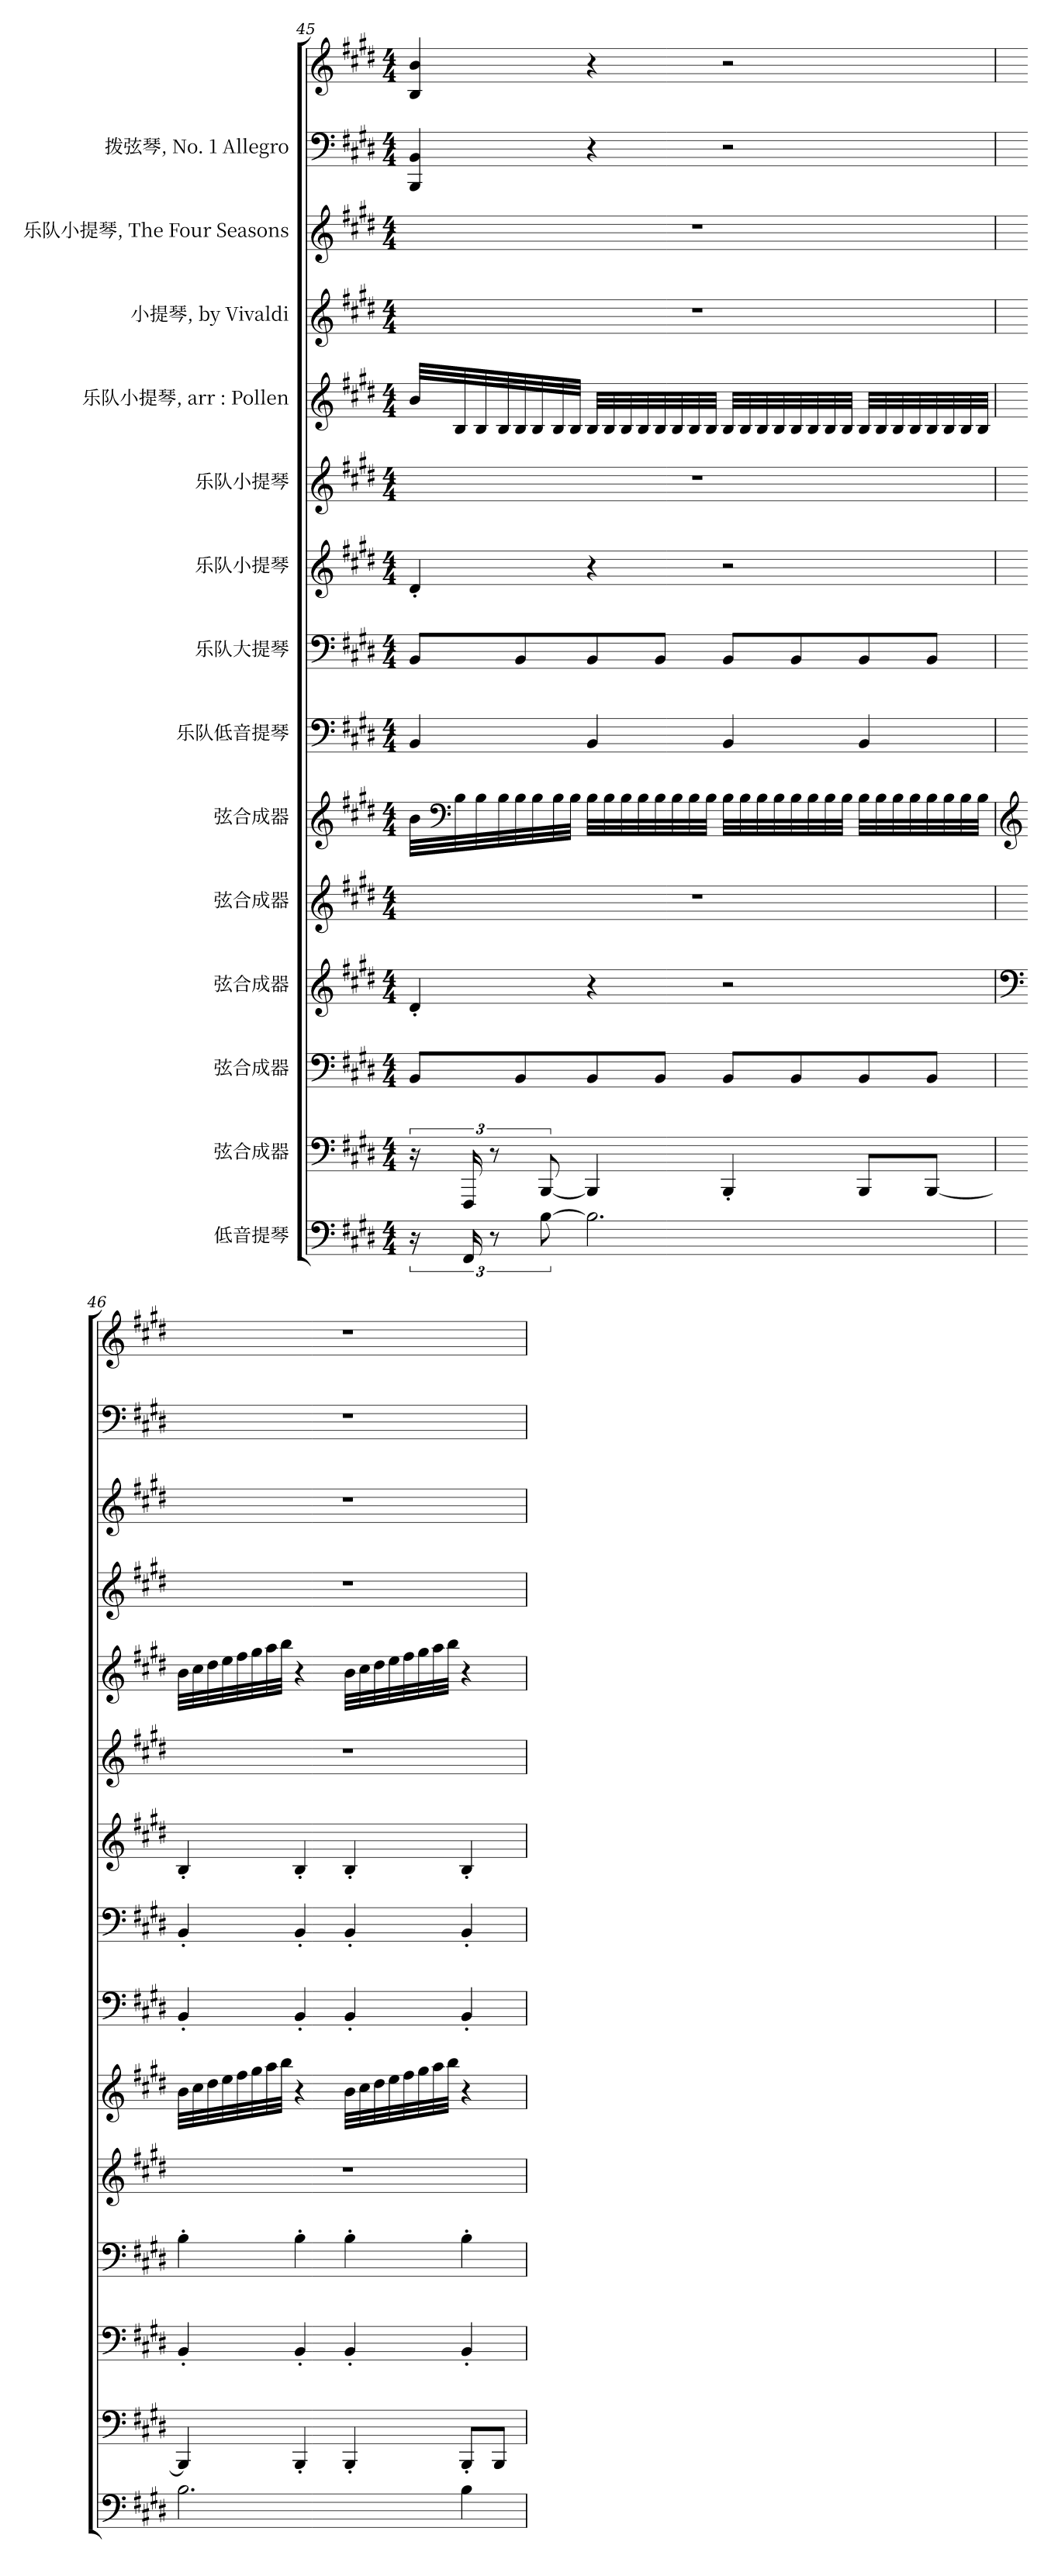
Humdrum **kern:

**kern	**kern	**kern	**kern	**kern	**kern	**kern	**kern	**kern	**kern	**kern	**kern	**kern	**kern	**kern
*part14	*part13	*part12	*part11	*part10	*part9	*part8	*part7	*part6	*part5	*part4	*part3	*part2	*part1	*part1
*staff15	*staff14	*staff13	*staff12	*staff11	*staff10	*staff9	*staff8	*staff7	*staff6	*staff5	*staff4	*staff3	*staff2	*staff1
*I"低音提琴	*I"弦合成器	*I"弦合成器	*I"弦合成器	*I"弦合成器	*I"弦合成器	*I"乐队低音提琴	*I"乐队大提琴	*I"乐队小提琴	*I"乐队小提琴	*I"乐队小提琴, arr : Pollen	*I"小提琴, by Vivaldi	*I"乐队小提琴, The Four Seasons	*I"拨弦琴, No. 1 Allegro	*
!!LO:PB:g=z
*clefF4	*clefF4	*clefF4	*clefG2	*clefG2	*clefG2	*clefF4	*clefF4	*clefG2	*clefG2	*clefG2	*clefG2	*clefG2	*clefF4	*clefG2
*ITrd7c12	*	*	*	*	*	*ITrd7c12	*	*	*	*	*	*	*	*
*k[f#c#g#d#]	*k[f#c#g#d#]	*k[f#c#g#d#]	*k[f#c#g#d#]	*k[f#c#g#d#]	*k[f#c#g#d#]	*k[f#c#g#d#]	*k[f#c#g#d#]	*k[f#c#g#d#]	*k[f#c#g#d#]	*k[f#c#g#d#]	*k[f#c#g#d#]	*k[f#c#g#d#]	*k[f#c#g#d#]	*k[f#c#g#d#]
*M4/4	*M4/4	*M4/4	*M4/4	*M4/4	*M4/4	*M4/4	*M4/4	*M4/4	*M4/4	*M4/4	*M4/4	*M4/4	*M4/4	*M4/4
=45	=45	=45	=45	=45	=45	=45	=45	=45	=45	=45	=45	=45	=45	=45
24r	24r	8BB/L	4d#'/	1r	32b\LLL	4BBB/	8BB/L	4d#'/	1r	32b/LLL	1r	1r	4BBB/ 4BB/	4B/ 4b/
*	*	*	*	*	*clefF4	*	*	*	*	*	*	*	*	*
.	.	.	.	.	32B\	.	.	.	.	32B/	.	.	.	.
24FFF#/	24FFF#/	.	.	.	.	.	.	.	.	.	.	.	.	.
.	.	.	.	.	32B\	.	.	.	.	32B/	.	.	.	.
12r	12r	.	.	.	.	.	.	.	.	.	.	.	.	.
.	.	.	.	.	32B\	.	.	.	.	32B/	.	.	.	.
.	.	8BB/	.	.	32B\	.	8BB/	.	.	32B/	.	.	.	.
.	.	.	.	.	32B\	.	.	.	.	32B/	.	.	.	.
[12BB\	[12BBB/	.	.	.	.	.	.	.	.	.	.	.	.	.
.	.	.	.	.	32B\	.	.	.	.	32B/	.	.	.	.
.	.	.	.	.	32B\JJJ	.	.	.	.	32B/JJJ	.	.	.	.
2.BB\]	4BBB/]	8BB/	4r	.	32B\LLL	4BBB/	8BB/	4r	.	32B/LLL	.	.	4r	4r
.	.	.	.	.	32B\	.	.	.	.	32B/	.	.	.	.
.	.	.	.	.	32B\	.	.	.	.	32B/	.	.	.	.
.	.	.	.	.	32B\	.	.	.	.	32B/	.	.	.	.
.	.	8BB/J	.	.	32B\	.	8BB/J	.	.	32B/	.	.	.	.
.	.	.	.	.	32B\	.	.	.	.	32B/	.	.	.	.
.	.	.	.	.	32B\	.	.	.	.	32B/	.	.	.	.
.	.	.	.	.	32B\JJJ	.	.	.	.	32B/JJJ	.	.	.	.
.	4BBB'/	8BB/L	2r	.	32B\LLL	4BBB/	8BB/L	2r	.	32B/LLL	.	.	2r	2r
.	.	.	.	.	32B\	.	.	.	.	32B/	.	.	.	.
.	.	.	.	.	32B\	.	.	.	.	32B/	.	.	.	.
.	.	.	.	.	32B\	.	.	.	.	32B/	.	.	.	.
.	.	8BB/	.	.	32B\	.	8BB/	.	.	32B/	.	.	.	.
.	.	.	.	.	32B\	.	.	.	.	32B/	.	.	.	.
.	.	.	.	.	32B\	.	.	.	.	32B/	.	.	.	.
.	.	.	.	.	32B\JJJ	.	.	.	.	32B/JJJ	.	.	.	.
.	8BBB/L	8BB/	.	.	32B\LLL	4BBB/	8BB/	.	.	32B/LLL	.	.	.	.
.	.	.	.	.	32B\	.	.	.	.	32B/	.	.	.	.
.	.	.	.	.	32B\	.	.	.	.	32B/	.	.	.	.
.	.	.	.	.	32B\	.	.	.	.	32B/	.	.	.	.
.	[8BBB/J	8BB/J	.	.	32B\	.	8BB/J	.	.	32B/	.	.	.	.
.	.	.	.	.	32B\	.	.	.	.	32B/	.	.	.	.
.	.	.	.	.	32B\	.	.	.	.	32B/	.	.	.	.
.	.	.	.	.	32B\JJJ	.	.	.	.	32B/JJJ	.	.	.	.
!!LO:PB:g=z
=46	=46	=46	=46	=46	=46	=46	=46	=46	=46	=46	=46	=46	=46	=46
*	*	*	*clefF4	*	*clefG2	*	*	*	*	*	*	*	*	*
2.BB\	4BBB/]	4BB'/	4B'\	1r	32b\LLL	4BBB'/	4BB'/	4B'/	1r	32b\LLL	1r	1r	1r	1r
.	.	.	.	.	32cc#\	.	.	.	.	32cc#\	.	.	.	.
.	.	.	.	.	32dd#\	.	.	.	.	32dd#\	.	.	.	.
.	.	.	.	.	32ee\	.	.	.	.	32ee\	.	.	.	.
.	.	.	.	.	32ff#\	.	.	.	.	32ff#\	.	.	.	.
.	.	.	.	.	32gg#\	.	.	.	.	32gg#\	.	.	.	.
.	.	.	.	.	32aa\	.	.	.	.	32aa\	.	.	.	.
.	.	.	.	.	32bb\JJJ	.	.	.	.	32bb\JJJ	.	.	.	.
.	4BBB'/	4BB'/	4B'\	.	4r	4BBB'/	4BB'/	4B'/	.	4r	.	.	.	.
.	4BBB'/	4BB'/	4B'\	.	32b\LLL	4BBB'/	4BB'/	4B'/	.	32b\LLL	.	.	.	.
.	.	.	.	.	32cc#\	.	.	.	.	32cc#\	.	.	.	.
.	.	.	.	.	32dd#\	.	.	.	.	32dd#\	.	.	.	.
.	.	.	.	.	32ee\	.	.	.	.	32ee\	.	.	.	.
.	.	.	.	.	32ff#\	.	.	.	.	32ff#\	.	.	.	.
.	.	.	.	.	32gg#\	.	.	.	.	32gg#\	.	.	.	.
.	.	.	.	.	32aa\	.	.	.	.	32aa\	.	.	.	.
.	.	.	.	.	32bb\JJJ	.	.	.	.	32bb\JJJ	.	.	.	.
4BB\	8BBB'/L	4BB'/	4B'\	.	4r	4BBB'/	4BB'/	4B'/	.	4r	.	.	.	.
.	8BBB/J	.	.	.	.	.	.	.	.	.	.	.	.	.
=	=	=	=	=	=	=	=	=	=	=	=	=	=	=
*-	*-	*-	*-	*-	*-	*-	*-	*-	*-	*-	*-	*-	*-	*-
